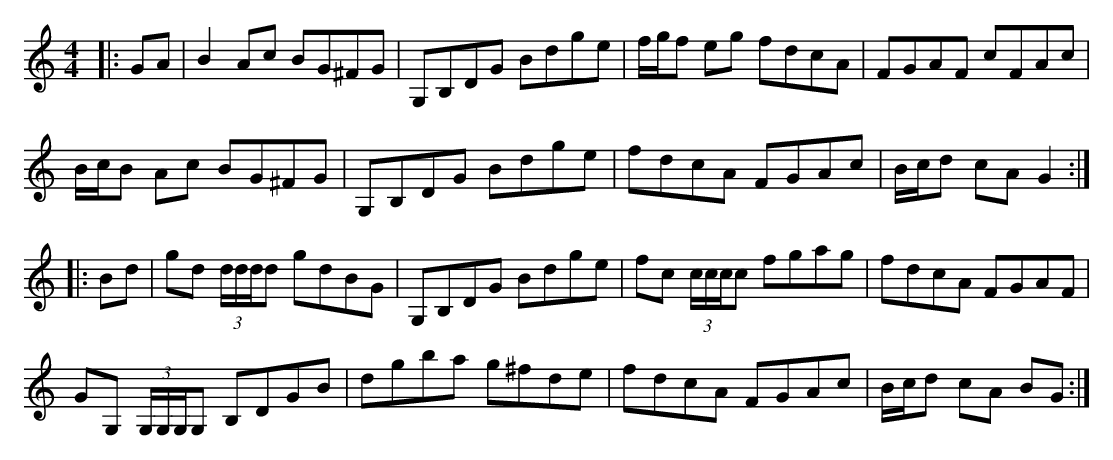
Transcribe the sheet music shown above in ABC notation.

X:1
M:4/4
K:Gmix
|:GA|B2 Ac BG^FG|G,B,DG Bdge|f/g/f eg fdcA|FGAF cFAc|
B/c/B Ac BG^FG|G,B,DG Bdge|fdcA FGAc|B/c/d cA G2 :|
|:Bd|gd (3d/d/d/d gdBG|G,B,DG Bdge|fc (3c/c/c/c fgag|fdcA FGAF|
GG, (3G,/G,/G,/G, B,DGB|dgba g^fde|fdcA FGAc|B/c/d cA BG:|
